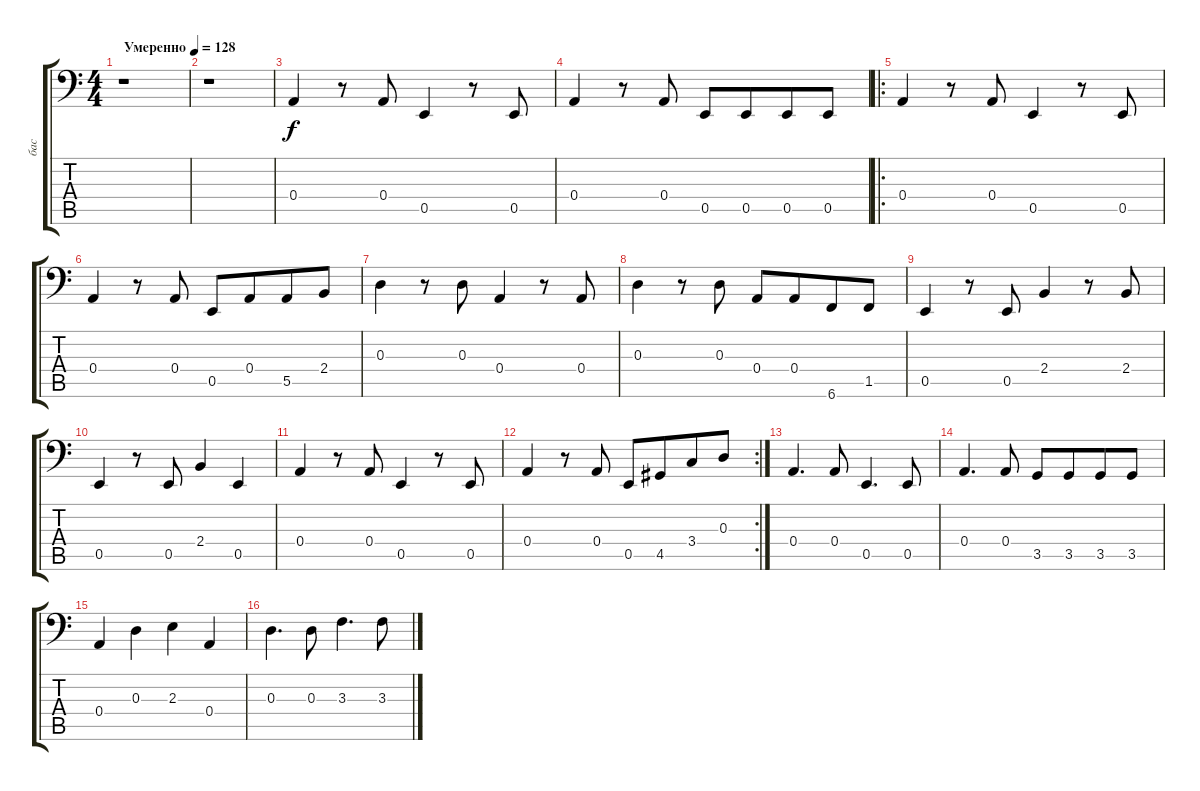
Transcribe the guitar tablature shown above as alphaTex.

\track ("бас" "бас") {instrument electricbasspick}
\staff {score tabs}
\tuning (C3 G2 D2 A1 E1 B0) {hide}
\ts (4 4)
\tempo (128 "Умеренно")
\clef f4
\ks c
r.1{dy f instrument electricbasspick} |
r.1 |
0.4.4 r.8 0.4.8 0.5.4 r.8 0.5.8 |
0.4.4 r.8 0.4.8 0.5.8 0.5.8{beam merge} 0.5.8 0.5.8 |
\ro
0.4.4 r.8 0.4.8 0.5.4 r.8 0.5.8 |
0.4.4 r.8 0.4.8 0.5.8 0.4.8{beam merge} 5.5.8 2.4.8 |
0.3.4 r.8 0.3.8 0.4.4 r.8 0.4.8 |
0.3.4 r.8 0.3.8 0.4.8 0.4.8{beam merge} 6.6.8 1.5.8 |
0.5.4 r.8 0.5.8 2.4.4 r.8 2.4.8 |
0.5.4 r.8 0.5.8 2.4.4 0.5.4 |
0.4.4 r.8 0.4.8 0.5.4 r.8 0.5.8 |
\rc 2
0.4.4 r.8 0.4.8 0.5.8 4.5.8{beam merge} 3.4.8 0.3.8 |
0.4.4{d} 0.4.8 0.5.4{d} 0.5.8 |
0.4.4{d} 0.4.8 3.5.8 3.5.8{beam merge} 3.5.8 3.5.8 |
0.4.4 0.3.4 2.3.4 0.4.4 |
0.3.4{d} 0.3.8 3.3.4{d} 3.3.8
